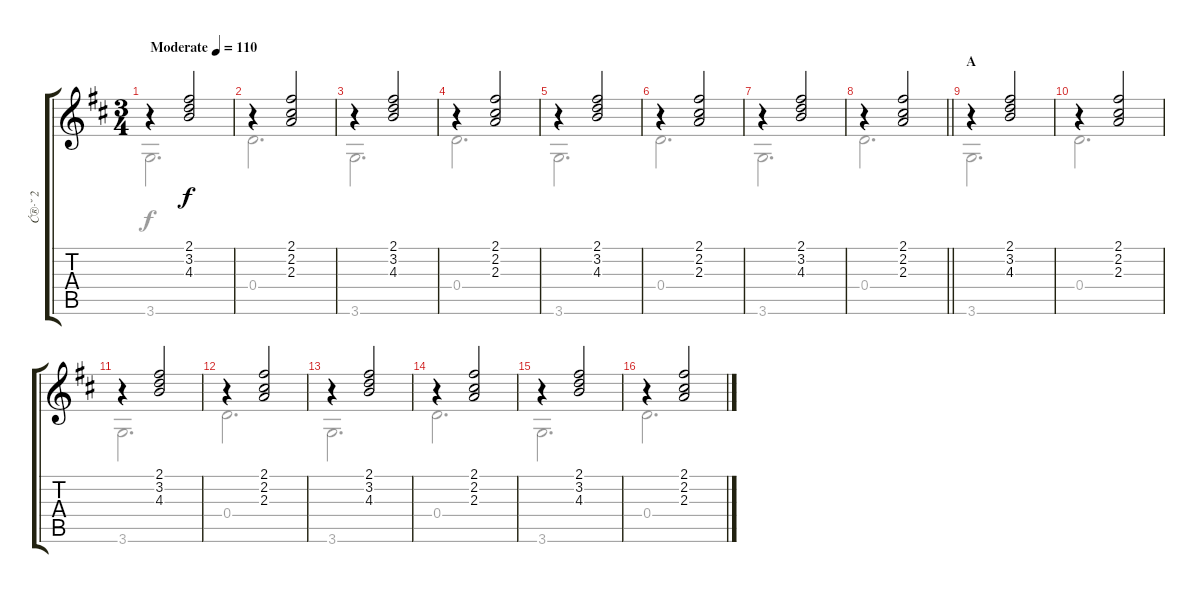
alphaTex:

\track ("Ć®·˘ 2" "Ć®·˘ 2") {instrument acousticguitarsteel}
\staff {score tabs}
\tuning (E4 B3 G3 D3 A2 E2) {hide}
\voice
\ts (3 4)
\tempo (110 "Moderate")
\clef g2
\ks d
r.4{dy f instrument acousticguitarsteel} (2.1 3.2 4.3).2 |
r.4 (2.1 2.2 2.3).2 |
r.4 (2.1 3.2 4.3).2 |
r.4 (2.1 2.2 2.3).2 |
r.4 (2.1 3.2 4.3).2 |
r.4 (2.1 2.2 2.3).2 |
r.4 (2.1 3.2 4.3).2 |
\barLineRight lightlight
r.4 (2.1 2.2 2.3).2 |
\section ("" "A")
r.4 (2.1 3.2 4.3).2 |
r.4 (2.1 2.2 2.3).2 |
r.4 (2.1 3.2 4.3).2 |
r.4 (2.1 2.2 2.3).2 |
r.4 (2.1 3.2 4.3).2 |
r.4 (2.1 2.2 2.3).2 |
r.4 (2.1 3.2 4.3).2 |
r.4 (2.1 2.2 2.3).2
\voice
\clef g2
\ottava regular
\simile none
\ks d
3.6.2{d dy f} |
0.4.2{d} |
3.6.2{d} |
0.4.2{d} |
3.6.2{d} |
0.4.2{d} |
3.6.2{d} |
\barLineRight lightlight
0.4.2{d} |
3.6.2{d} |
0.4.2{d} |
3.6.2{d} |
0.4.2{d} |
3.6.2{d} |
0.4.2{d} |
3.6.2{d} |
0.4.2{d}
